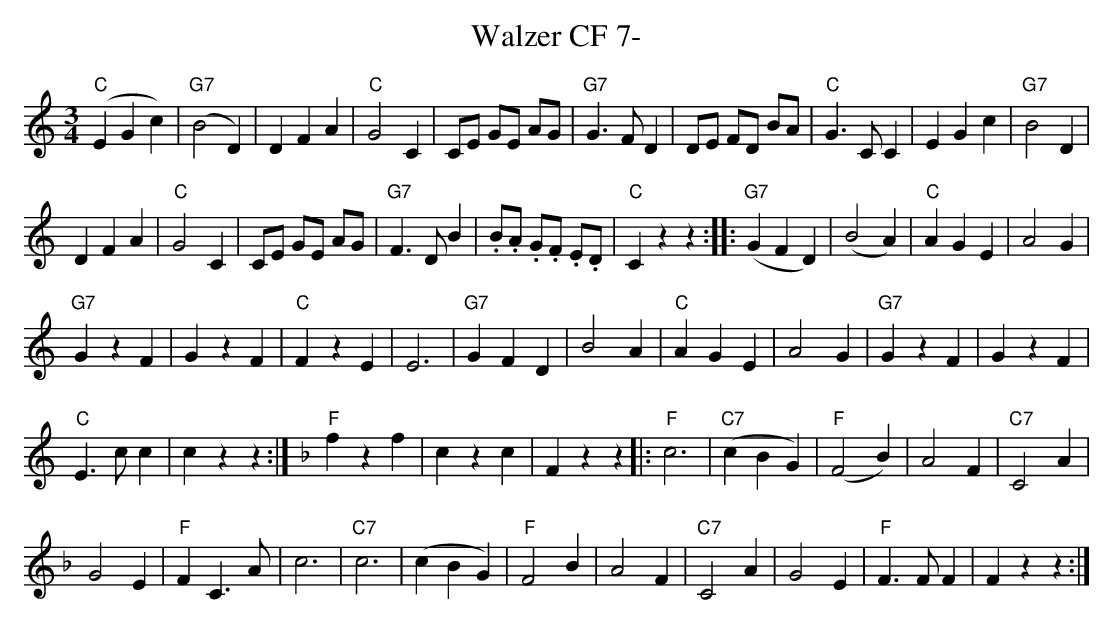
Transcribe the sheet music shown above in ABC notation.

X:1
T:Walzer CF 7-
M:3/4
L:1/4
K:Cmaj
"C"(EGc) | "G7"(B2D) | DFA | "C"G2C | C/2E/2 G/2E/2 A/2G/2 | "G7"G>F D | D/2E/2 F/2D/2 B/2A/2 | "C"G>CC | EGc | "G7"B2D |
DFA | "C"G2C | C/2E/2 G/2E/2 A/2G/2 | "G7"F>DB | .B/2.A/2 .G/2.F/2 .E/2.D/2 | "C"Czz :: "G7"(GFD) | (B2A) | "C"AGE | A2G |
"G7"GzF | GzF | "C"FzE | E3 | "G7"GFD | B2A | "C"AGE | A2G | "G7"GzF | GzF |
"C"E>cc | czz :| [K:Fmaj] "F"fzf | czc | Fzz |: "F"c3 | "C7"(cBG) | "F"(F2B) | A2F | "C7"C2A |
G2E | "F"FC>A | c3 | "C7"c3 | (cBG) | "F"F2B | A2F | "C7"C2A | G2E | "F"F>FF | Fzz :|
